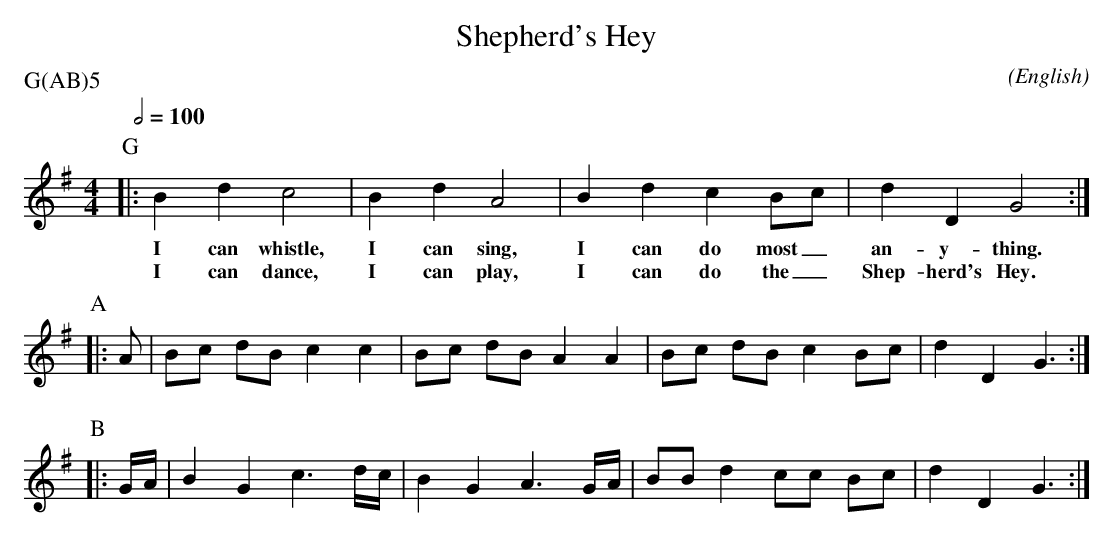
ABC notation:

X:1
T:Shepherd's Hey
M:4/4
C:
O:English
P:G(AB)5
K:G
Q:1/2=100
P:G
|:            B2 d2  c4        | B2 d2 A4      | B2 d2  c2 Bc  | d2 D2 G4 :|
w:            I  can whistle,    I can sing,     I  can do most_ an-y-thing.
w:            I  can dance,      I can play,     I  can do the_ Shep-herd's Hey.
P:A
|: A      |   Bc dB c2 c2     | Bc dB A2 A2     | Bc dB c2 Bc |  d2 D2 G3 :|
P:B
|: G/2A/2 |   B2 G2 c3 d/2c/2 | B2 G2 A3 G/2A/2 | BB d2 cc Bc |  d2 D2 G3 :|
